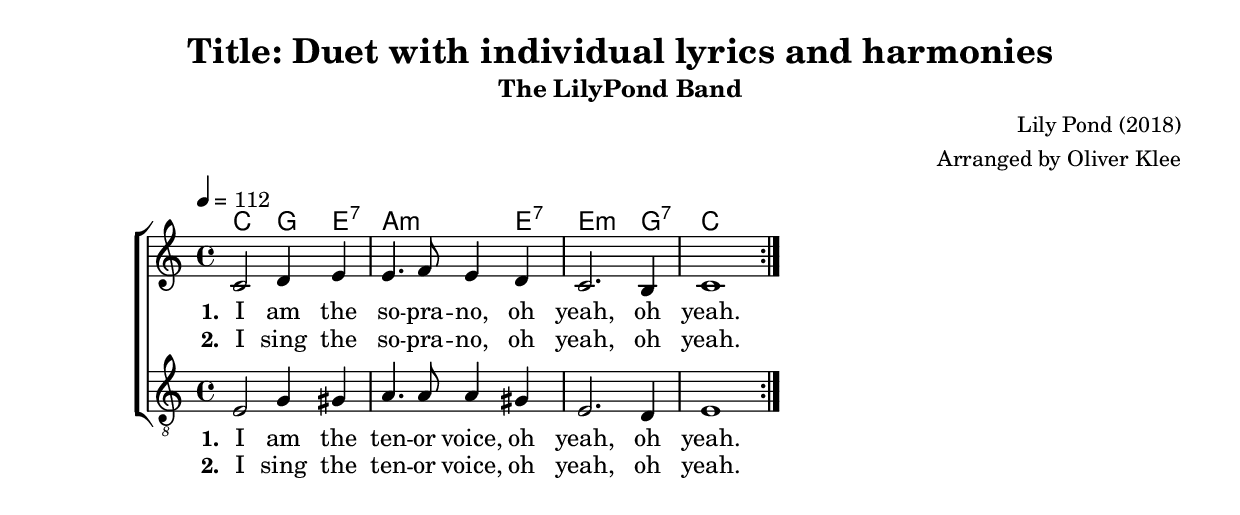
\version "2.18.2"
\language "english"

\header {
  title = "Title: Duet with individual lyrics and harmonies"
  subtitle = "The LilyPond Band"
  composer = "Lily Pond (2018)"
  arranger = "Arranged by Oliver Klee"
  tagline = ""
}

global = {
  \key c \major
  \time 4/4
  \tempo 4 = 112
  % 1.0 would be the default value, but bigger values tend to make the lyrics
  % a lot more readable.
  \override Lyrics.LyricSpace.minimum-distance = #2.0
}

% 20 would be the default size.
#(set-global-staff-size 19)


verseHarmonies = \chordmode {
  c2 g4 e:7 | a2.:m e4:7 | e2.:m g4:7 | c1 |
}

harmonies = {
  \new ChordNames {
    \set majorSevenSymbol = \markup { maj7 }
    \powerChords

    \set chordChanges = ##t
    \repeat volta 2 {
      \verseHarmonies
    }
  }
}


sopranoMusic = \relative c' {
  \repeat volta 2 {
    c2 d4 e | e4. f8 e4 d | c2. b4 | c1 |
  }
}

sopranoWordsI = \lyricmode {
  \set stanza = #"1. "
  I am the so -- pra -- no, oh yeah, oh yeah.
}

sopranoWordsII = \lyricmode {
  \set stanza = #"2. "
  I sing the so -- pra -- no, oh yeah, oh yeah.
}


tenorMusic = \relative c {
  \repeat volta 2 {
    e2 g4 gs | a4. a8 a4 gs | e2. d4 | e1 |
  }
}

tenorWordsI = \lyricmode {
  \set stanza = #"1. "
  I am the ten -- or voice, oh yeah, oh yeah.
}

tenorWordsII = \lyricmode {
  \set stanza = #"2. "
  I sing the ten -- or voice, oh yeah, oh yeah.
}


sopranosStaff = {
  \new Staff = "sopranos" \with {midiInstrument = #"voice oohs"} <<
    \harmonies

    \clef "treble"
    \new Voice = "sopranos" {
      << \global \sopranoMusic >>
    }
  >>
}
sopranosLyrics = {
  <<
    \new Lyrics \lyricsto "sopranos" \sopranoWordsI
    \new Lyrics \lyricsto "sopranos" \sopranoWordsII
  >>
}

tenorsStaff = {
  \new Staff = "tenors" \with{midiInstrument = #"voice oohs"} <<
    \harmonies

    \clef "treble_8"
    \new Voice = "tenors" {
      << \global \tenorMusic >>
    }
  >>
}
tenorsLyrics = {
  <<
    \new Lyrics \lyricsto "tenors" \tenorWordsI
    \new Lyrics \lyricsto "tenors" \tenorWordsII
  >>
}



duet = {
  \new ChoirStaff <<
    \harmonies

    \new Staff = "women" \with {midiInstrument = #"voice oohs"} <<
      \clef "treble"
      \new Voice = "sopranos" {
        << \global \sopranoMusic >>
      }
    >>

    \sopranosLyrics

    \new Staff = "men" \with{midiInstrument = #"voice oohs"} <<
      \clef "treble_8"
      \new Voice = "tenors" {
        << \global \tenorMusic >>
      }
    >>

    \tenorsLyrics
  >>
}

% Layout
\book {
  \score {
    <<
      \duet
    >>

    \layout {}
  }
}

% All voices as MIDI
\book {
  \bookOutputSuffix "all"
  \score {
    <<
      \unfoldRepeats {
        \duet
      }
    >>
    \midi {}
  }
}

% Sopranos
\book {
  \bookOutputSuffix "sopranos"
  \score {
    \unfoldRepeats {
      \sopranosStaff
    }
    \midi {}
  }
}

% Tenors
\book {
  \bookOutputSuffix "tenors"
  \score {
    \unfoldRepeats {
      \tenorsStaff
    }
    \midi {}
  }
}
